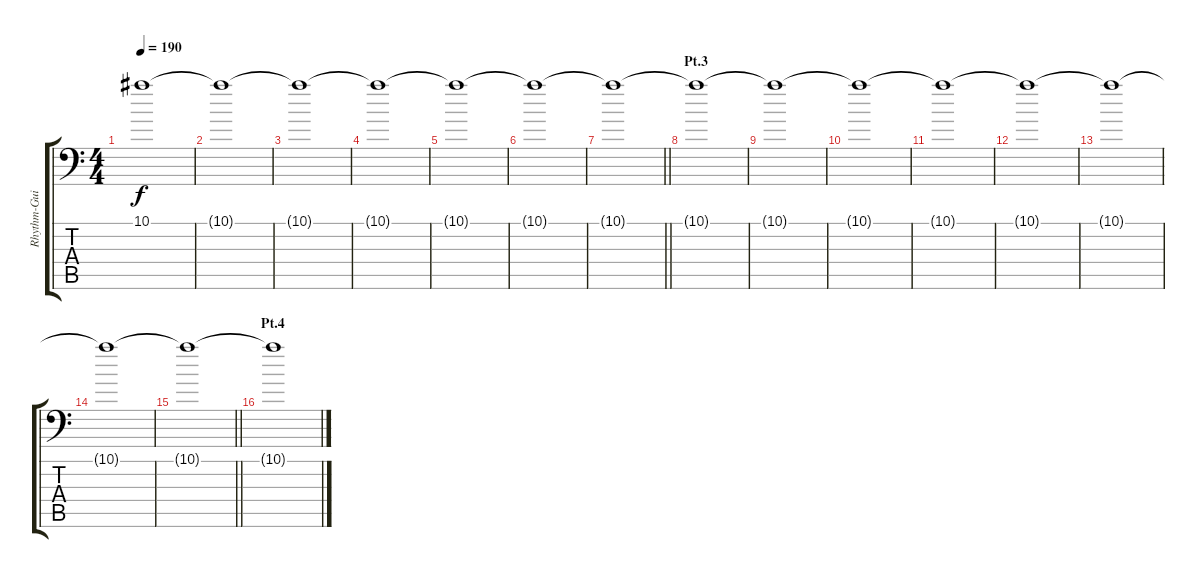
\track ("Rhythm-Guitar" "Rhythm-Gui") {instrument distortionguitar}
\staff {score tabs}
\tuning (C4 G3 Eb3 Bb2 F2 Bb1) {hide}
\ts (4 4)
\tempo 190
\clef f4
\ks c
10.1{t}.1{dy f} |
10.1{t}.1 |
10.1{t}.1 |
10.1{t}.1 |
10.1{t}.1 |
10.1{t}.1 |
\barLineRight lightlight
10.1{t}.1 |
\section ("" "Pt.3")
10.1{t}.1 |
10.1{t}.1 |
10.1{t}.1 |
10.1{t}.1 |
10.1{t}.1 |
10.1{t}.1 |
10.1{t}.1 |
\barLineRight lightlight
10.1{t}.1 |
\section ("" "Pt.4")
10.1{t}.1
